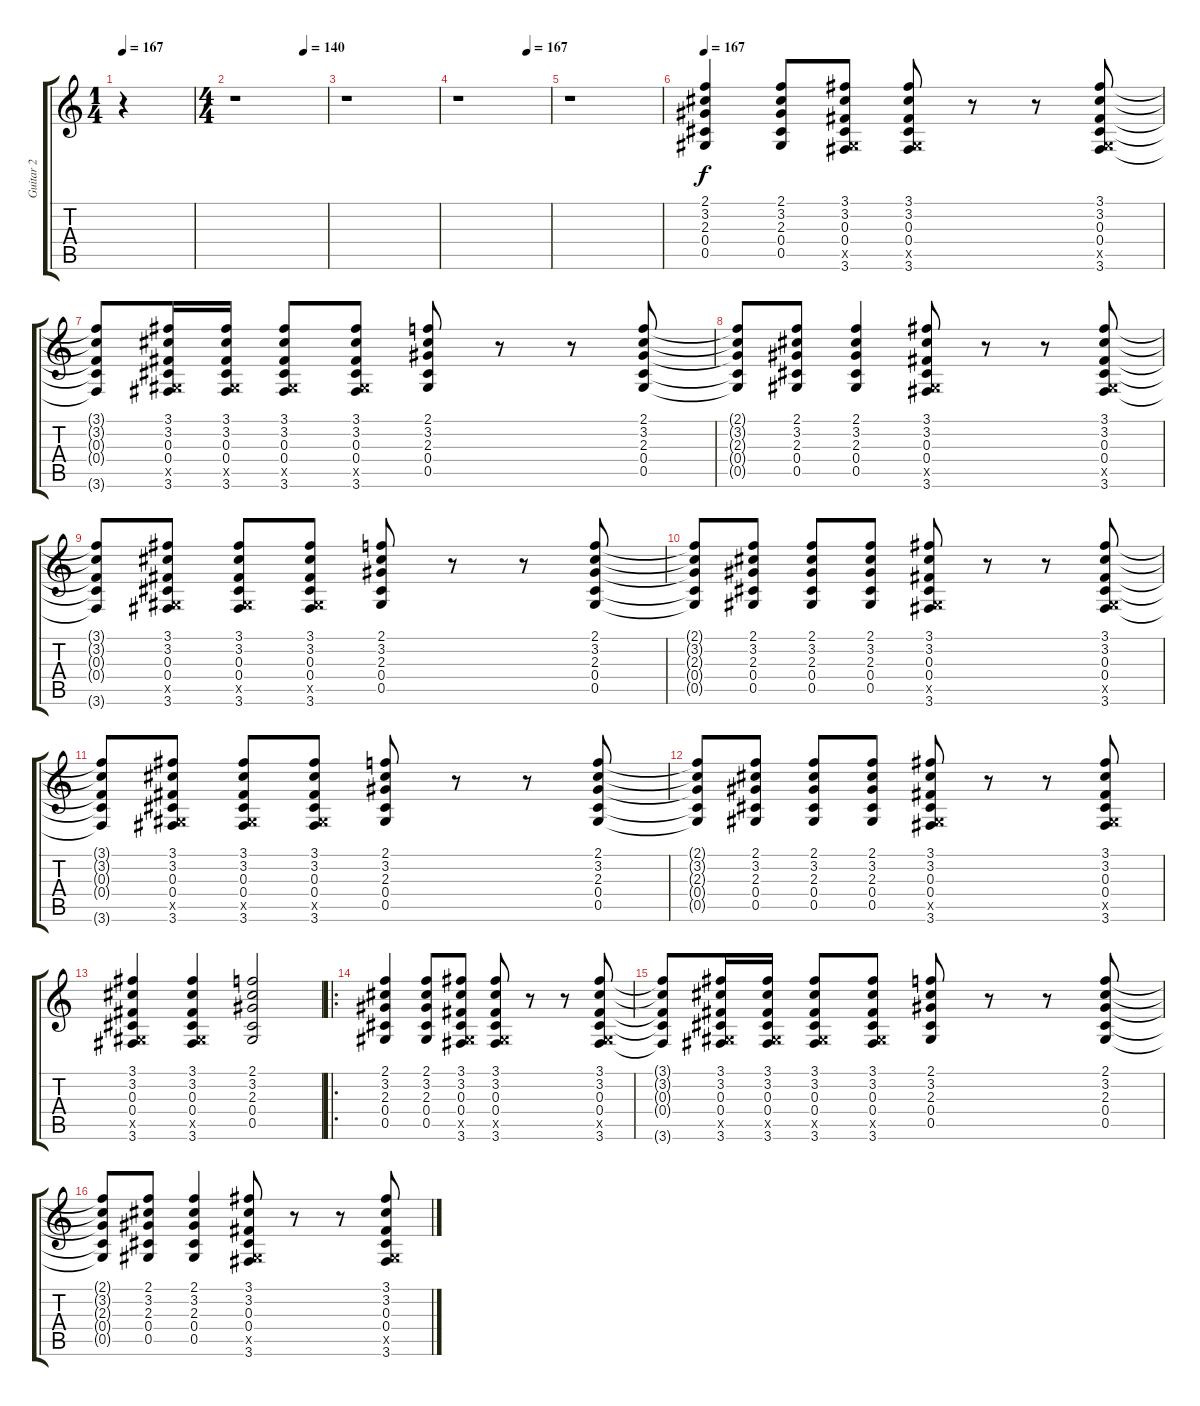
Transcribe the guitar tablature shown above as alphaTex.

\track ("Guitar 2" "Guitar 2") {instrument overdrivenguitar}
\staff {score tabs}
\tuning (Eb4 Bb3 Gb3 Db3 Ab2 Eb2) {hide}
\ts (1 4)
\tempo 167
\tempo 130
\tempo 167
\clef g2
\ks c
r.4{dy f instrument overdrivenguitar} |
\ts (4 4)
\tempo (140 0.75)
r.1 |
r.1 |
\tempo (167 0.75)
r.1 |
r.1 |
\tempo 167
(2.1 3.2 2.3 0.4 0.5).4 (2.1 3.2 2.3 0.4 0.5).8 (3.1 3.2 0.3 0.4 0.5{x} 3.6).8 (3.1 3.2 0.3 0.4 0.5{x} 3.6).8 r.8 r.8 (3.1 3.2 0.3 0.4 0.5{x} 3.6).8 |
(3.1{t} 3.2{t} 0.3{t} 0.4{t} 3.6{t}).8 (3.1 3.2 0.3 0.4 0.5{x} 3.6).16 (3.1 3.2 0.3 0.4 0.5{x} 3.6).16 (3.1 3.2 0.3 0.4 0.5{x} 3.6).8 (3.1 3.2 0.3 0.4 0.5{x} 3.6).8 (2.1 3.2 2.3 0.4 0.5).8 r.8 r.8 (2.1 3.2 2.3 0.4 0.5).8 |
(2.1{t} 3.2{t} 2.3{t} 0.4{t} 0.5{t}).8 (2.1 3.2 2.3 0.4 0.5).8 (2.1 3.2 2.3 0.4 0.5).4 (3.1 3.2 0.3 0.4 0.5{x} 3.6).8 r.8 r.8 (3.1 3.2 0.3 0.4 0.5{x} 3.6).8 |
(3.1{t} 3.2{t} 0.3{t} 0.4{t} 3.6{t}).8 (3.1 3.2 0.3 0.4 0.5{x} 3.6).8 (3.1 3.2 0.3 0.4 0.5{x} 3.6).8 (3.1 3.2 0.3 0.4 0.5{x} 3.6).8 (2.1 3.2 2.3 0.4 0.5).8 r.8 r.8 (2.1 3.2 2.3 0.4 0.5).8 |
(2.1{t} 3.2{t} 2.3{t} 0.4{t} 0.5{t}).8 (2.1 3.2 2.3 0.4 0.5).8 (2.1 3.2 2.3 0.4 0.5).8 (2.1 3.2 2.3 0.4 0.5).8 (3.1 3.2 0.3 0.4 0.5{x} 3.6).8 r.8 r.8 (3.1 3.2 0.3 0.4 0.5{x} 3.6).8 |
(3.1{t} 3.2{t} 0.3{t} 0.4{t} 3.6{t}).8 (3.1 3.2 0.3 0.4 0.5{x} 3.6).8 (3.1 3.2 0.3 0.4 0.5{x} 3.6).8 (3.1 3.2 0.3 0.4 0.5{x} 3.6).8 (2.1 3.2 2.3 0.4 0.5).8 r.8 r.8 (2.1 3.2 2.3 0.4 0.5).8 |
(2.1{t} 3.2{t} 2.3{t} 0.4{t} 0.5{t}).8 (2.1 3.2 2.3 0.4 0.5).8 (2.1 3.2 2.3 0.4 0.5).8 (2.1 3.2 2.3 0.4 0.5).8 (3.1 3.2 0.3 0.4 0.5{x} 3.6).8 r.8 r.8 (3.1 3.2 0.3 0.4 0.5{x} 3.6).8 |
(3.1 3.2 0.3 0.4 0.5{x} 3.6).4 (3.1 3.2 0.3 0.4 0.5{x} 3.6).4 (2.1 3.2 2.3 0.4 0.5).2 |
\ro
(2.1 3.2 2.3 0.4 0.5).4 (2.1 3.2 2.3 0.4 0.5).8 (3.1 3.2 0.3 0.4 0.5{x} 3.6).8 (3.1 3.2 0.3 0.4 0.5{x} 3.6).8 r.8 r.8 (3.1 3.2 0.3 0.4 0.5{x} 3.6).8 |
(3.1{t} 3.2{t} 0.3{t} 0.4{t} 3.6{t}).8 (3.1 3.2 0.3 0.4 0.5{x} 3.6).16 (3.1 3.2 0.3 0.4 0.5{x} 3.6).16 (3.1 3.2 0.3 0.4 0.5{x} 3.6).8 (3.1 3.2 0.3 0.4 0.5{x} 3.6).8 (2.1 3.2 2.3 0.4 0.5).8 r.8 r.8 (2.1 3.2 2.3 0.4 0.5).8 |
(2.1{t} 3.2{t} 2.3{t} 0.4{t} 0.5{t}).8 (2.1 3.2 2.3 0.4 0.5).8 (2.1 3.2 2.3 0.4 0.5).4 (3.1 3.2 0.3 0.4 0.5{x} 3.6).8 r.8 r.8 (3.1 3.2 0.3 0.4 0.5{x} 3.6).8
